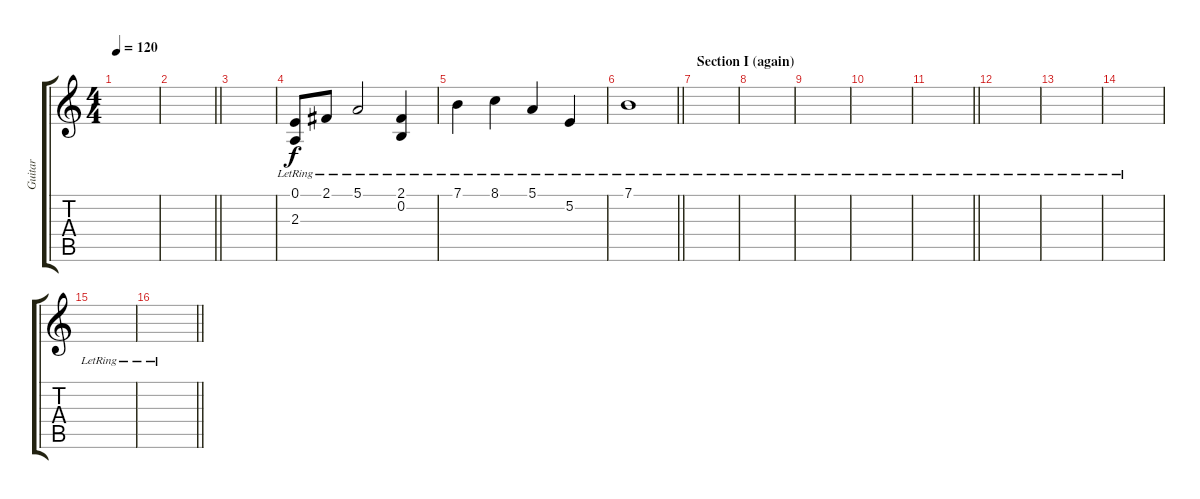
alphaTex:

\track ("Guitar" "Guitar") {instrument electricpiano1}
\staff {score tabs}
\tuning (E4 B3 G3 D3 A2 E2) {hide}
\ts (4 4)
\tempo 120
\clef g2
\ks c
|
\barLineRight lightlight
|
|
(0.1{lr} 2.3{lr}).8 2.1{lr}.8 5.1{lr}.2 (2.1{lr} 0.2{lr}).4 |
7.1{lr}.4 8.1{lr}.4 5.1{lr}.4 5.2{lr}.4 |
\barLineRight lightlight
7.1{lr}.1 |
\section ("" "Section I (again)")
|
|
|
|
\barLineRight lightlight
|
|
|
|
|
\barLineRight lightlight
